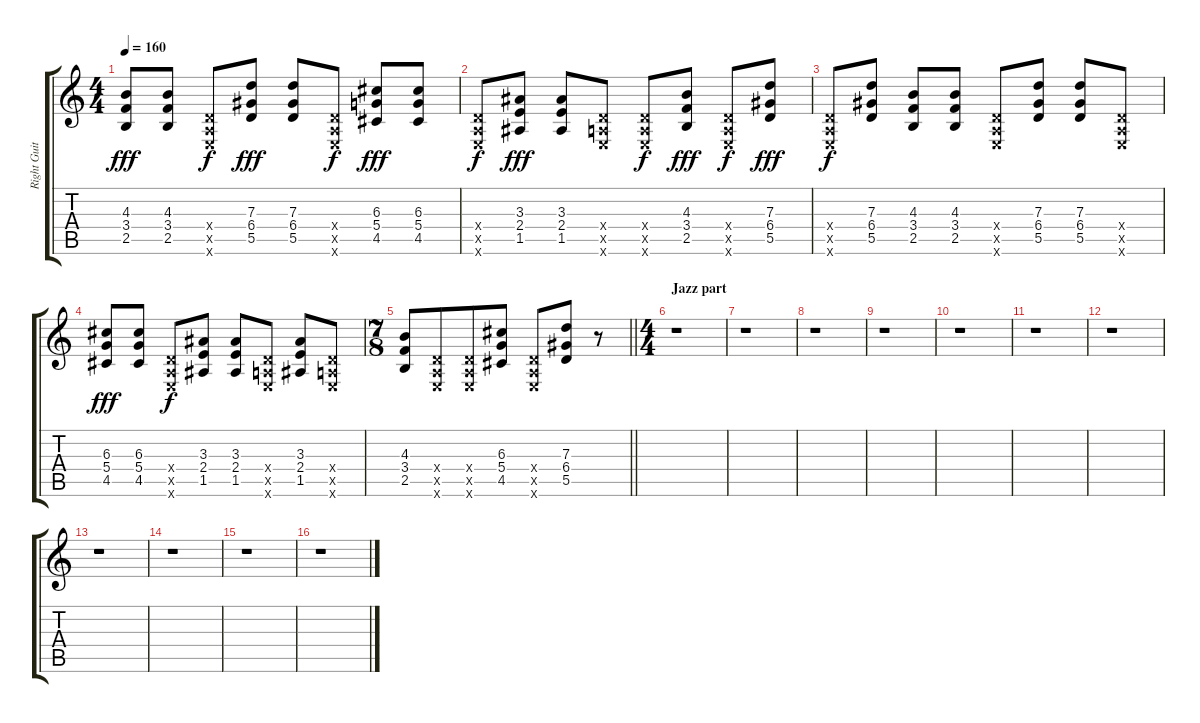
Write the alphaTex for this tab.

\track ("Right Guitar" "Right Guit") {instrument distortionguitar}
\staff {score tabs}
\tuning (E4 B3 G3 D3 A2 E2) {hide}
\ts (4 4)
\tempo 160
\clef g2
\ks c
(4.3 3.4 2.5).8{dy fff} (4.3 3.4 2.5).8 (0.4{x} 0.5{x} 0.6{x}).8{dy f} (7.3 6.4 5.5).8{dy fff} (7.3 6.4 5.5).8 (0.4{x} 0.5{x} 0.6{x}).8{dy f} (6.3 5.4 4.5).8{dy fff} (6.3 5.4 4.5).8 |
(0.4{x} 0.5{x} 0.6{x}).8{dy f} (3.3 2.4 1.5).8{dy fff} (3.3 2.4 1.5).8 (0.4{x} 0.5{x} 0.6{x}).8 (0.4{x} 0.5{x} 0.6{x}).8{dy f} (4.3 3.4 2.5).8{dy fff} (0.4{x} 0.5{x} 0.6{x}).8{dy f} (7.3 6.4 5.5).8{dy fff} |
(0.4{x} 0.5{x} 0.6{x}).8{dy f} (7.3 6.4 5.5).8 (4.3 3.4 2.5).8 (4.3 3.4 2.5).8 (0.4{x} 0.5{x} 0.6{x}).8 (7.3 6.4 5.5).8 (7.3 6.4 5.5).8 (0.4{x} 0.5{x} 0.6{x}).8 |
(6.3 5.4 4.5).8{dy fff} (6.3 5.4 4.5).8 (0.4{x} 0.5{x} 0.6{x}).8{dy f} (3.3 2.4 1.5).8 (3.3 2.4 1.5).8 (0.4{x} 0.5{x} 0.6{x}).8 (3.3 2.4 1.5).8 (0.4{x} 0.5{x} 0.6{x}).8 |
\ts (7 8)
\barLineRight lightlight
(4.3 3.4 2.5).8 (0.4{x} 0.5{x} 0.6{x}).8 (0.4{x} 0.5{x} 0.6{x}).8 (6.3 5.4 4.5).8 (0.4{x} 0.5{x} 0.6{x}).8 (7.3 6.4 5.5).8 r.8 |
\ts (4 4)
\section ("" "Jazz part")
r.1 |
r.1 |
r.1 |
r.1 |
r.1 |
r.1 |
r.1 |
r.1 |
r.1 |
r.1 |
r.1
